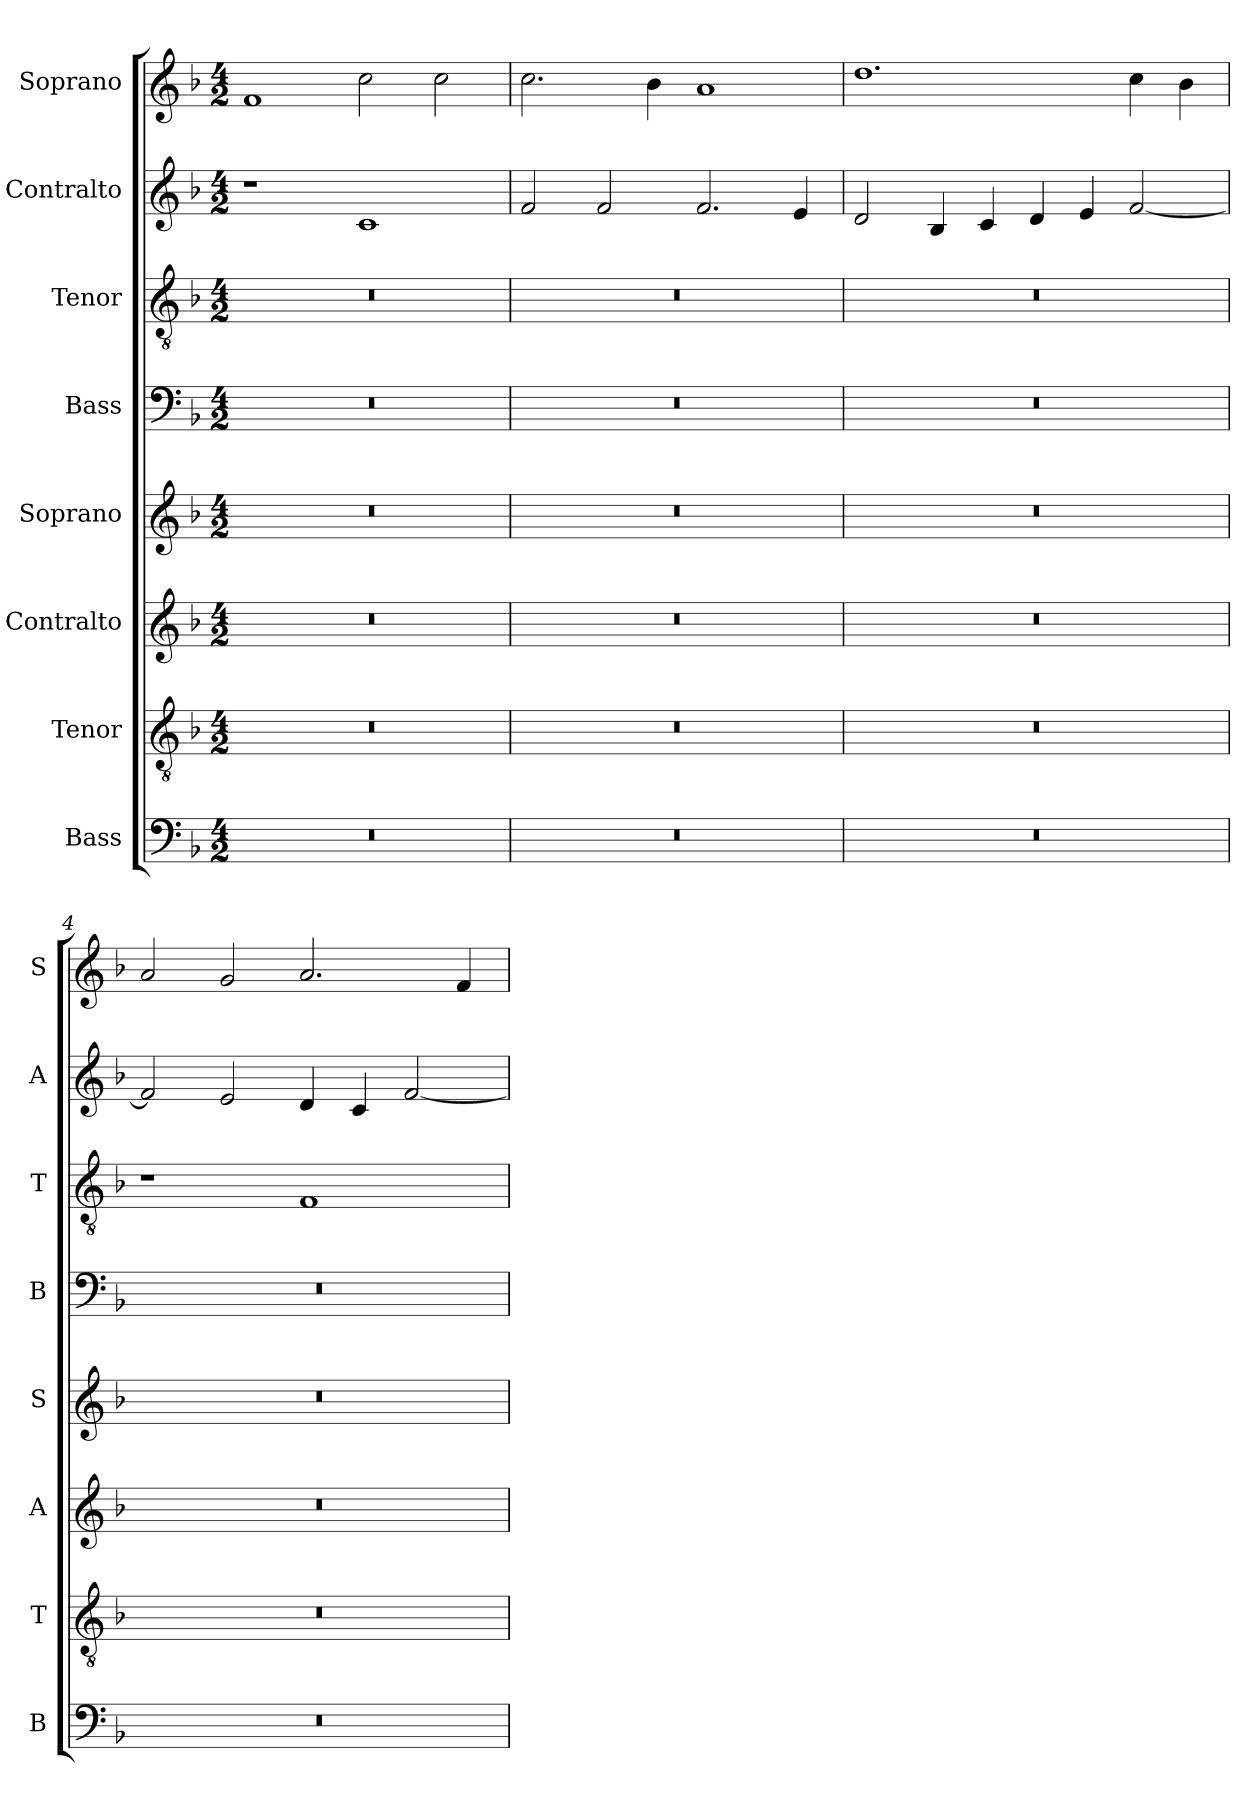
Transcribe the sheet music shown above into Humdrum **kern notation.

**kern	**kern	**kern	**kern	**kern	**kern	**kern	**kern
*part8	*part7	*part6	*part5	*part4	*part3	*part2	*part1
*staff8	*staff7	*staff6	*staff5	*staff4	*staff3	*staff2	*staff1
*I"Bass	*I"Tenor	*I"Contralto	*I"Soprano	*I"Bass	*I"Tenor	*I"Contralto	*I"Soprano
*I'B	*I'T	*I'A	*I'S	*I'B	*I'T	*I'A	*I'S
*clefF4	*clefGv2	*clefG2	*clefG2	*clefF4	*clefGv2	*clefG2	*clefG2
*k[b-]	*k[b-]	*k[b-]	*k[b-]	*k[b-]	*k[b-]	*k[b-]	*k[b-]
*F:ion	*F:ion	*F:ion	*F:ion	*F:ion	*F:ion	*F:ion	*F:ion
*M4/2	*M4/2	*M4/2	*M4/2	*M4/2	*M4/2	*M4/2	*M4/2
=1	=1	=1	=1	=1	=1	=1	=1
0r	0r	0r	0r	0r	0r	1r	1f
.	.	.	.	.	.	1c	2cc
.	.	.	.	.	.	.	2cc
=2	=2	=2	=2	=2	=2	=2	=2
0r	0r	0r	0r	0r	0r	2f	2.cc
.	.	.	.	.	.	2f	.
.	.	.	.	.	.	.	4b-
.	.	.	.	.	.	2.f	1a
.	.	.	.	.	.	4e	.
=3	=3	=3	=3	=3	=3	=3	=3
0r	0r	0r	0r	0r	0r	2d	1.dd
.	.	.	.	.	.	4B-	.
.	.	.	.	.	.	4c	.
.	.	.	.	.	.	4d	.
.	.	.	.	.	.	4e	.
.	.	.	.	.	.	[2f	4cc
.	.	.	.	.	.	.	4b-
=4	=4	=4	=4	=4	=4	=4	=4
0r	0r	0r	0r	0r	1r	2f]	2a
.	.	.	.	.	.	2e	2g
.	.	.	.	.	1F	4d	2.a
.	.	.	.	.	.	4c	.
.	.	.	.	.	.	[2f	.
.	.	.	.	.	.	.	4f
=	=	=	=	=	=	=	=
*-	*-	*-	*-	*-	*-	*-	*-
